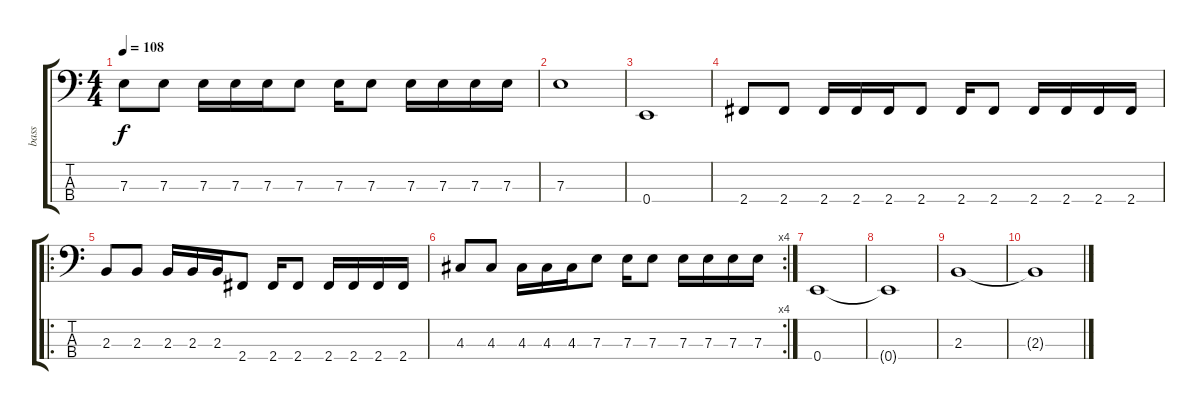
\track ("bass" "bass") {instrument electricbasspick}
\staff {score tabs}
\tuning (G2 D2 A1 E1) {hide}
\ts (4 4)
\tempo 108
\clef f4
\ks c
7.3.8{dy f} 7.3.8 7.3.16 7.3.16 7.3.16 7.3.8 7.3.16 7.3.8 7.3.16 7.3.16 7.3.16 7.3.16 |
7.3.1 |
0.4.1 |
2.4.8 2.4.8 2.4.16 2.4.16 2.4.16 2.4.8 2.4.16 2.4.8 2.4.16 2.4.16 2.4.16 2.4.16 |
\ro
2.3.8 2.3.8 2.3.16 2.3.16 2.3.16 2.4.8 2.4.16 2.4.8 2.4.16 2.4.16 2.4.16 2.4.16 |
\rc 4
4.3.8 4.3.8 4.3.16 4.3.16 4.3.16 7.3.8 7.3.16 7.3.8 7.3.16 7.3.16 7.3.16 7.3.16 |
0.4.1 |
0.4{t}.1 |
2.3.1 |
2.3{t}.1
